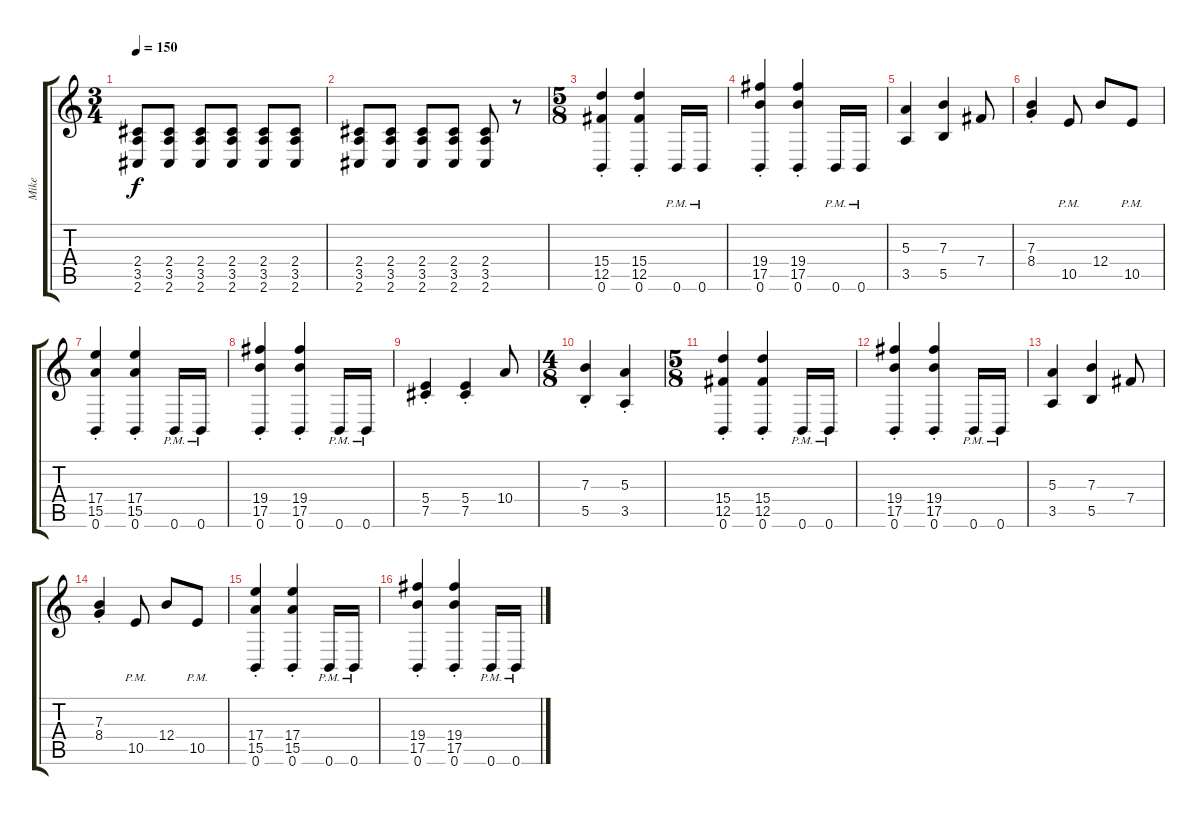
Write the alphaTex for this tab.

\track ("Mike" "Mike") {instrument distortionguitar}
\staff {score tabs}
\tuning (Db4 Ab3 E3 B2 Gb2 B1) {hide}
\ts (3 4)
\tempo 150
\clef g2
\ks c
(2.4 3.5 2.6).8{dy f} (2.4 3.5 2.6).8 (2.4 3.5 2.6).8 (2.4 3.5 2.6).8 (2.4 3.5 2.6).8 (2.4 3.5 2.6).8 |
(2.4 3.5 2.6).8 (2.4 3.5 2.6).8 (2.4 3.5 2.6).8 (2.4 3.5 2.6).8 (2.4 3.5 2.6).8 r.8 |
\ts (5 8)
(15.4{st} 12.5{st} 0.6{st}).4 (15.4{st} 12.5{st} 0.6{st}).4 0.6{pm}.16 0.6{pm}.16 |
(19.4{st} 17.5{st} 0.6{st}).4 (19.4{st} 17.5{st} 0.6{st}).4 0.6{pm}.16 0.6{pm}.16 |
(5.3 3.5).4 (7.3 5.5).4 7.4.8 |
(7.3{st} 8.4{st}).4 10.5{pm}.8 12.4.8 10.5{pm}.8 |
(17.4{st} 15.5{st} 0.6{st}).4 (17.4{st} 15.5{st} 0.6{st}).4 0.6{pm}.16 0.6{pm}.16 |
(19.4{st} 17.5{st} 0.6{st}).4 (19.4{st} 17.5{st} 0.6{st}).4 0.6{pm}.16 0.6{pm}.16 |
(5.4{st} 7.5{st}).4 (5.4{st} 7.5{st}).4 10.4.8 |
\ts (4 8)
(7.3{st} 5.5{st}).4 (5.3{st} 3.5{st}).4 |
\ts (5 8)
(15.4{st} 12.5{st} 0.6{st}).4 (15.4{st} 12.5{st} 0.6{st}).4 0.6{pm}.16 0.6{pm}.16 |
(19.4{st} 17.5{st} 0.6{st}).4 (19.4{st} 17.5{st} 0.6{st}).4 0.6{pm}.16 0.6{pm}.16 |
(5.3 3.5).4 (7.3 5.5).4 7.4.8 |
(7.3{st} 8.4{st}).4 10.5{pm}.8 12.4.8 10.5{pm}.8 |
(17.4{st} 15.5{st} 0.6{st}).4 (17.4{st} 15.5{st} 0.6{st}).4 0.6{pm}.16 0.6{pm}.16 |
(19.4{st} 17.5{st} 0.6{st}).4 (19.4{st} 17.5{st} 0.6{st}).4 0.6{pm}.16 0.6{pm}.16
